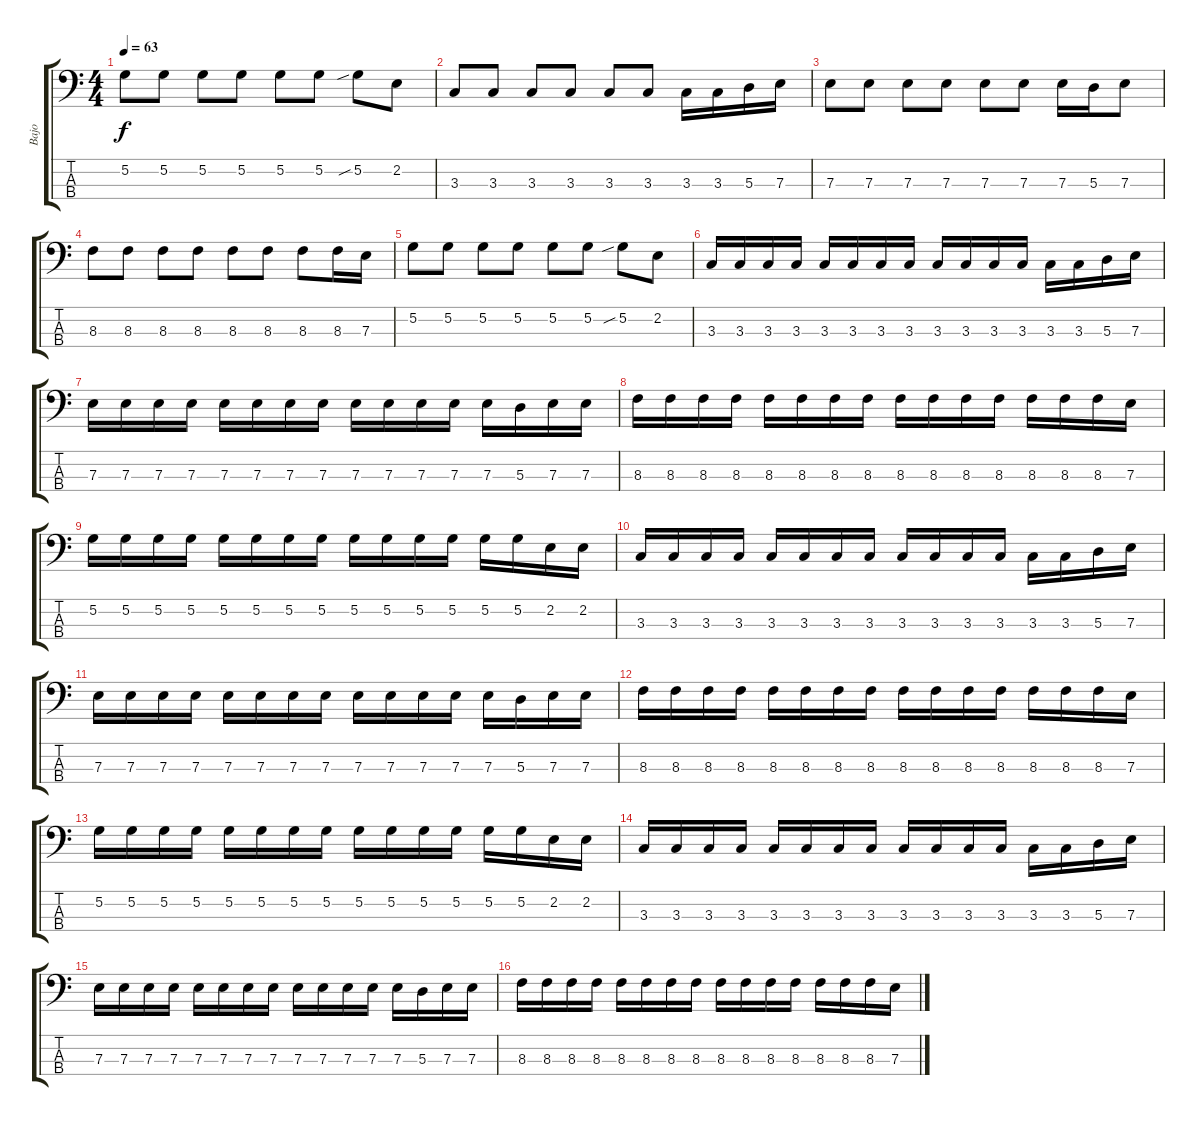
\track ("Bajo" "Bajo") {instrument electricbassfinger}
\staff {score tabs}
\tuning (G2 D2 A1 E1) {hide}
\ts (4 4)
\tempo 63
\clef f4
\ks c
5.2.8{dy f} 5.2.8 5.2.8 5.2.8 5.2.8 5.2.8 5.2{sib}.8 2.2.8 |
3.3.8 3.3.8 3.3.8 3.3.8 3.3.8 3.3.8 3.3.16 3.3.16 5.3.16 7.3.16 |
7.3.8 7.3.8 7.3.8 7.3.8 7.3.8 7.3.8 7.3.16 5.3.16 7.3.8 |
8.3.8 8.3.8 8.3.8 8.3.8 8.3.8 8.3.8 8.3.8 8.3.16 7.3.16 |
5.2.8 5.2.8 5.2.8 5.2.8 5.2.8 5.2.8 5.2{sib}.8 2.2.8 |
3.3.16 3.3.16 3.3.16 3.3.16 3.3.16 3.3.16 3.3.16 3.3.16 3.3.16 3.3.16 3.3.16 3.3.16 3.3.16 3.3.16 5.3.16 7.3.16 |
7.3.16 7.3.16 7.3.16 7.3.16 7.3.16 7.3.16 7.3.16 7.3.16 7.3.16 7.3.16 7.3.16 7.3.16 7.3.16 5.3.16 7.3.16 7.3.16 |
8.3.16 8.3.16 8.3.16 8.3.16 8.3.16 8.3.16 8.3.16 8.3.16 8.3.16 8.3.16 8.3.16 8.3.16 8.3.16 8.3.16 8.3.16 7.3.16 |
5.2.16 5.2.16 5.2.16 5.2.16 5.2.16 5.2.16 5.2.16 5.2.16 5.2.16 5.2.16 5.2.16 5.2.16 5.2.16 5.2.16 2.2.16 2.2.16 |
3.3.16 3.3.16 3.3.16 3.3.16 3.3.16 3.3.16 3.3.16 3.3.16 3.3.16 3.3.16 3.3.16 3.3.16 3.3.16 3.3.16 5.3.16 7.3.16 |
7.3.16 7.3.16 7.3.16 7.3.16 7.3.16 7.3.16 7.3.16 7.3.16 7.3.16 7.3.16 7.3.16 7.3.16 7.3.16 5.3.16 7.3.16 7.3.16 |
8.3.16 8.3.16 8.3.16 8.3.16 8.3.16 8.3.16 8.3.16 8.3.16 8.3.16 8.3.16 8.3.16 8.3.16 8.3.16 8.3.16 8.3.16 7.3.16 |
5.2.16 5.2.16 5.2.16 5.2.16 5.2.16 5.2.16 5.2.16 5.2.16 5.2.16 5.2.16 5.2.16 5.2.16 5.2.16 5.2.16 2.2.16 2.2.16 |
3.3.16 3.3.16 3.3.16 3.3.16 3.3.16 3.3.16 3.3.16 3.3.16 3.3.16 3.3.16 3.3.16 3.3.16 3.3.16 3.3.16 5.3.16 7.3.16 |
7.3.16 7.3.16 7.3.16 7.3.16 7.3.16 7.3.16 7.3.16 7.3.16 7.3.16 7.3.16 7.3.16 7.3.16 7.3.16 5.3.16 7.3.16 7.3.16 |
8.3.16 8.3.16 8.3.16 8.3.16 8.3.16 8.3.16 8.3.16 8.3.16 8.3.16 8.3.16 8.3.16 8.3.16 8.3.16 8.3.16 8.3.16 7.3.16
